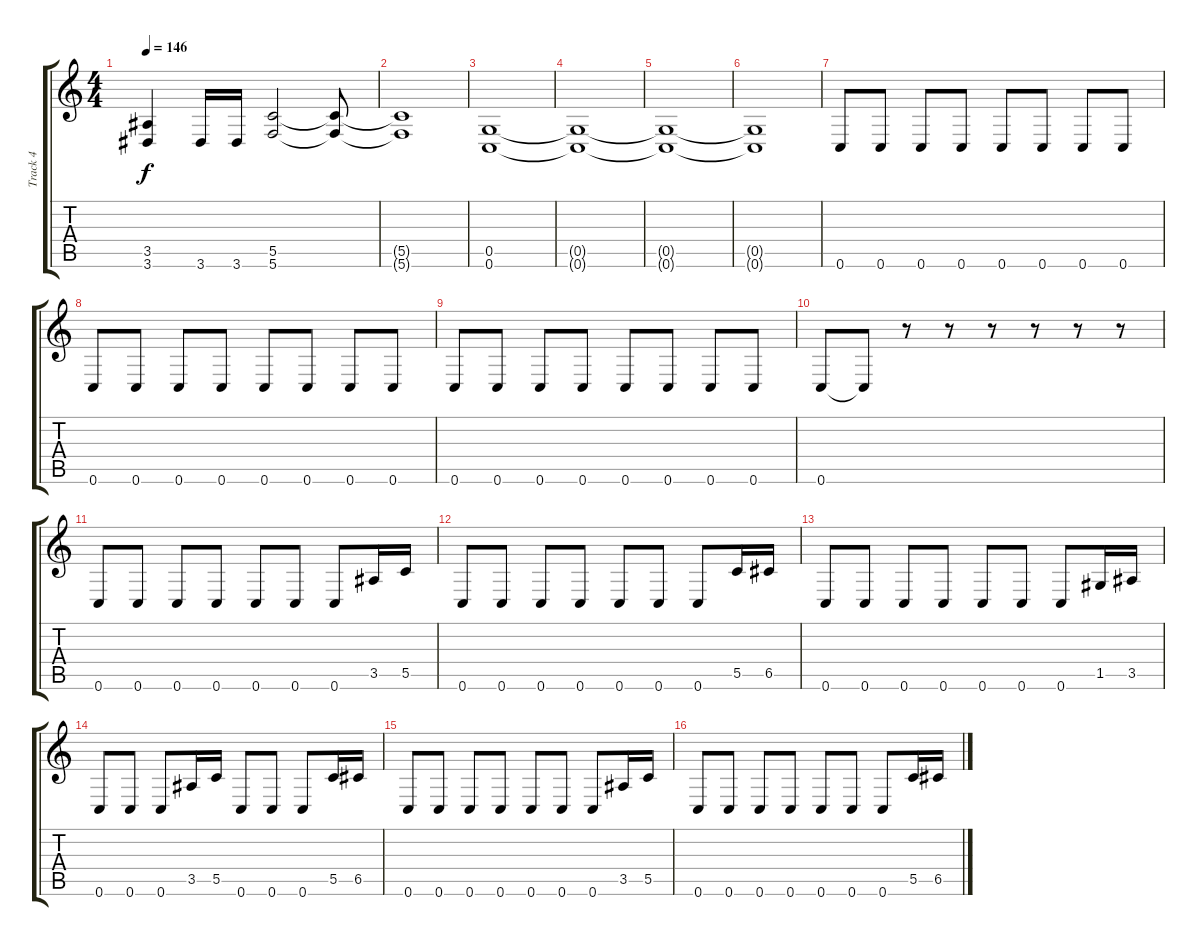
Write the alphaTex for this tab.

\track ("Track 4" "Track 4") {instrument distortionguitar}
\staff {score tabs}
\tuning (D4 A3 F3 C3 G2 C2) {hide}
\ts (4 4)
\tempo 146
\clef g2
\ks c
(3.5 3.6).4{dy f} 3.6.16 3.6.16 (5.5 5.6).2 (5.5{t} 5.6{t}).8 |
(5.5{t} 5.6{t}).1 |
(0.5 0.6).1 |
(0.5{t} 0.6{t}).1 |
(0.5{t} 0.6{t}).1{volume 6} |
(0.5{t} 0.6{t}).1 |
0.6.8{volume 13} 0.6.8 0.6.8 0.6.8 0.6.8 0.6.8 0.6.8 0.6.8 |
0.6.8 0.6.8 0.6.8 0.6.8 0.6.8 0.6.8 0.6.8 0.6.8 |
0.6.8 0.6.8 0.6.8 0.6.8 0.6.8 0.6.8 0.6.8 0.6.8 |
0.6.8 0.6{t}.8 r.8 r.8 r.8 r.8 r.8 r.8 |
0.6.8 0.6.8 0.6.8 0.6.8 0.6.8 0.6.8 0.6.8 3.5.16 5.5.16 |
0.6.8 0.6.8 0.6.8 0.6.8 0.6.8 0.6.8 0.6.8 5.5.16 6.5.16 |
0.6.8 0.6.8 0.6.8 0.6.8 0.6.8 0.6.8 0.6.8 1.5.16 3.5.16 |
0.6.8 0.6.8 0.6.8 3.5.16 5.5.16 0.6.8 0.6.8 0.6.8 5.5.16 6.5.16 |
0.6.8 0.6.8 0.6.8 0.6.8 0.6.8 0.6.8 0.6.8 3.5.16 5.5.16 |
0.6.8 0.6.8 0.6.8 0.6.8 0.6.8 0.6.8 0.6.8 5.5.16 6.5.16
